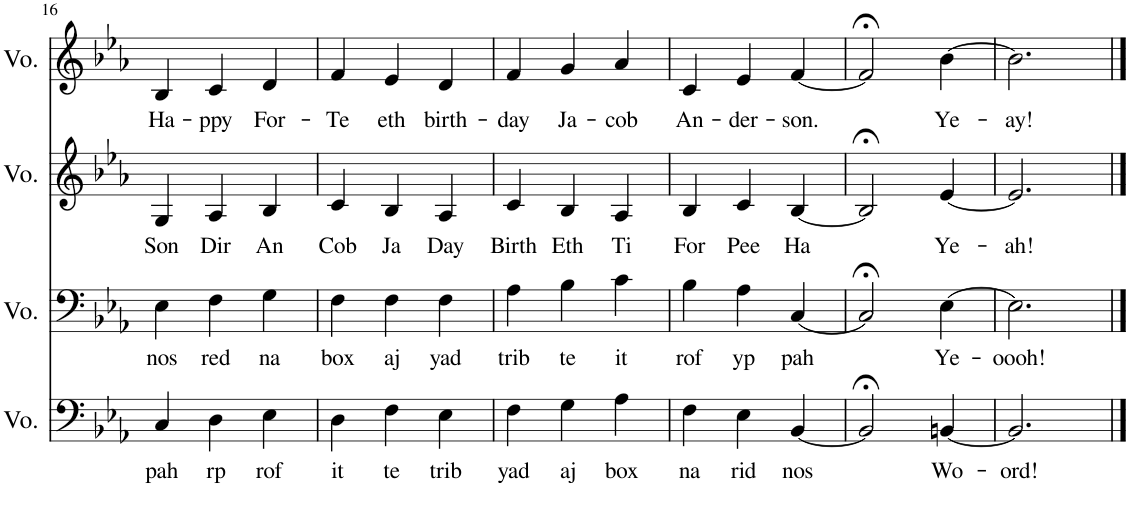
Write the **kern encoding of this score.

**kern	**text	**kern	**text	**kern	**text	**kern	**text
*part4	*part4	*part3	*part3	*part2	*part2	*part1	*part1
*staff4	*staff4	*staff3	*staff3	*staff2	*staff2	*staff1	*staff1
*I"Voice	*	*I"Voice	*	*I"Voice	*	*I"Voice	*
*I'Vo.	*	*I'Vo.	*	*I'Vo.	*	*I'Vo.	*
!!LO:PB:g=z
*clefF4	*	*clefF4	*	*clefG2	*	*clefG2	*
*k[b-e-a-]	*	*k[b-e-a-]	*	*k[b-e-a-]	*	*k[b-e-a-]	*
*M3/4	*	*M3/4	*	*M3/4	*	*M3/4	*
=16	=16	=16	=16	=16	=16	=16	=16
!	!LO:LY:b	!	!LO:LY:b	!	!LO:LY:b	!	!LO:LY:b
4C/	pah	4E-\	nos	4G/	Son	4B-/	Ha-
!	!LO:LY:b	!	!LO:LY:b	!	!LO:LY:b	!	!LO:LY:b
4D\	rp	4F\	red	4A-/	Dir	4c/	-ppy
!	!LO:LY:b	!	!LO:LY:b	!	!LO:LY:b	!	!LO:LY:b
4E-\	rof	4G\	na	4B-/	An	4d/	For-
=17	=17	=17	=17	=17	=17	=17	=17
!	!LO:LY:b	!	!LO:LY:b	!	!LO:LY:b	!	!LO:LY:b
4D\	it	4F\	box	4c/	Cob	4f/	-Te
!	!LO:LY:b	!	!LO:LY:b	!	!LO:LY:b	!	!LO:LY:b
4F\	te	4F\	aj	4B-/	Ja	4e-/	eth
!	!LO:LY:b	!	!LO:LY:b	!	!LO:LY:b	!	!LO:LY:b
4E-\	trib	4F\	yad	4A-/	Day	4d/	birth-
=18	=18	=18	=18	=18	=18	=18	=18
!	!LO:LY:b	!	!LO:LY:b	!	!LO:LY:b	!	!LO:LY:b
4F\	yad	4A-\	trib	4c/	Birth	4f/	-day
!	!LO:LY:b	!	!LO:LY:b	!	!LO:LY:b	!	!LO:LY:b
4G\	aj	4B-\	te	4B-/	Eth	4g/	Ja-
!	!LO:LY:b	!	!LO:LY:b	!	!LO:LY:b	!	!LO:LY:b
4A-\	box	4c\	it	4A-/	Ti	4a-/	-cob
=19	=19	=19	=19	=19	=19	=19	=19
!	!LO:LY:b	!	!LO:LY:b	!	!LO:LY:b	!	!LO:LY:b
4F\	na	4B-\	rof	4B-/	For	4c/	An-
!	!LO:LY:b	!	!LO:LY:b	!	!LO:LY:b	!	!LO:LY:b
4E-\	rid	4A-\	yp	4c/	Pee	4e-/	-der-
!	!LO:LY:b	!	!LO:LY:b	!	!LO:LY:b	!	!LO:LY:b
[4BB-/	nos	[4C/	pah	[4B-/	Ha	[4f/	-son.
=20	=20	=20	=20	=20	=20	=20	=20
2BB-;</]	.	2C;</]	.	2B-;</]	.	2f;</]	.
!	!LO:LY:b	!	!LO:LY:b	!	!LO:LY:b	!	!LO:LY:b
[4BBn/	Wo-	[4E-\	Ye-	[4e-/	Ye-	[4b-\	Ye-
=21	=21	=21	=21	=21	=21	=21	=21
!	!LO:LY:b	!	!LO:LY:b	!	!LO:LY:b	!	!LO:LY:b
2.BB/]	-ord!	2.E-\]	-oooh!	2.e-/]	-ah!	2.b-\]	-ay!
==	==	==	==	==	==	==	==
*-	*-	*-	*-	*-	*-	*-	*-
